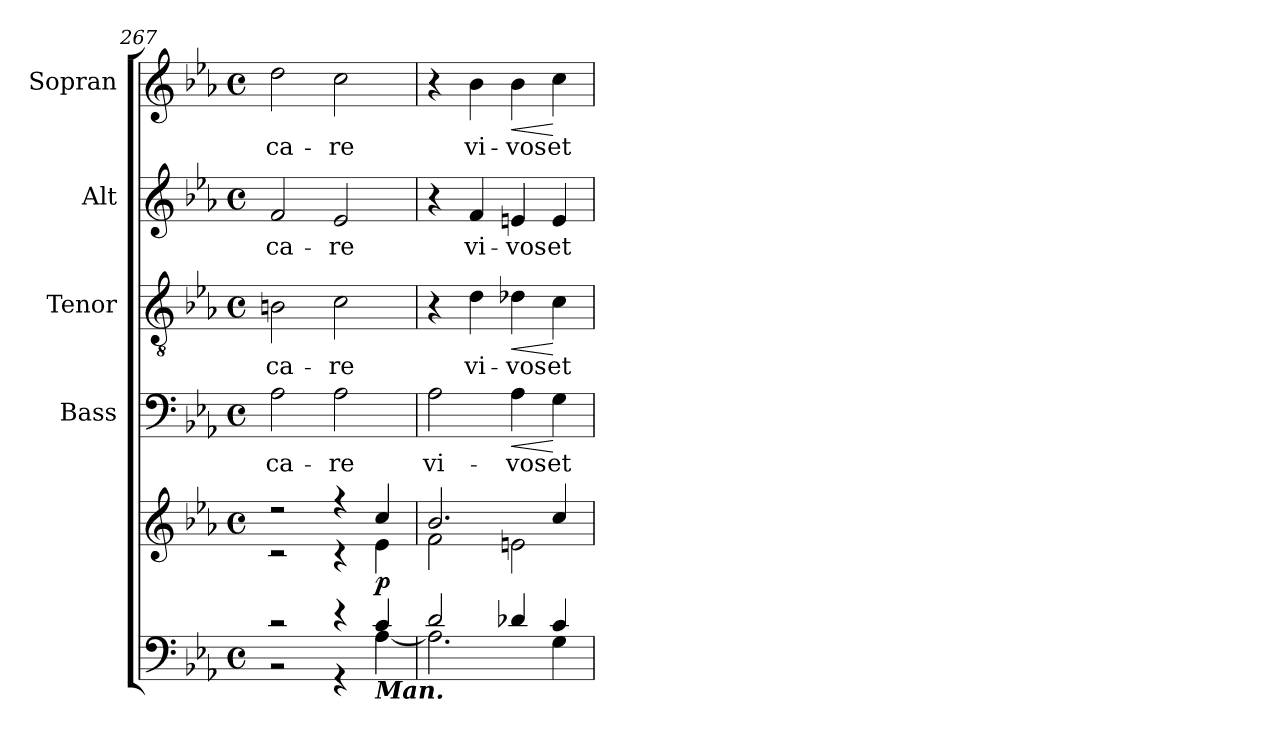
**kern	**kern	**dynam	**kern	**text	**dynam	**kern	**text	**dynam	**kern	**text	**kern	**text	**dynam
*part5	*part5	*part5	*part4	*part4	*part4	*part3	*part3	*part3	*part2	*part2	*part1	*part1	*part1
*staff6	*staff5	*staff5/6	*staff4	*staff4	*staff4	*staff3	*staff3	*staff3	*staff2	*staff2	*staff1	*staff1	*staff1
*	*	*	*I"Bass	*	*	*I"Tenor	*	*	*I"Alt	*	*I"Sopran	*	*
*	*	*	*I'B.	*	*	*I'T.	*	*	*I'A.	*	*I'S.	*	*
*clefF4	*clefG2	*	*clefF4	*	*	*clefGv2	*	*	*clefG2	*	*clefG2	*	*
*k[b-e-a-]	*k[b-e-a-]	*	*k[b-e-a-]	*	*	*k[b-e-a-]	*	*	*k[b-e-a-]	*	*k[b-e-a-]	*	*
*E-:	*E-:	*	*E-:	*	*	*E-:	*	*	*E-:	*	*E-:	*	*
*M4/4	*M4/4	*	*M4/4	*	*	*M4/4	*	*	*M4/4	*	*M4/4	*	*
*met(c)	*met(c)	*	*met(c)	*	*	*met(c)	*	*	*met(c)	*	*met(c)	*	*
=267	=267	=267	=267	=267	=267	=267	=267	=267	=267	=267	=267	=267	=267
*^	*^	*	*	*	*	*	*	*	*	*	*	*	*
!	!	!	!	!	!	!LO:LY:b	!	!	!LO:LY:b	!	!	!LO:LY:b	!	!LO:LY:b	!
2r	2r	2r	2r	.	2A-\	-ca-	.	2Bn\	-ca-	.	2f/	-ca-	2dd\	-ca-	.
!	!	!	!	!	!	!LO:LY:b	!	!	!LO:LY:b	!	!	!LO:LY:b	!	!LO:LY:b	!
4r	4r	4r	4r	.	2A-\	-re	.	2c\	-re	.	2e-/	-re	2cc\	-re	.
!LO:TX:b:Bi:t=Man.	!	!	!	!	!	!	!	!	!	!	!	!	!	!	!
!	!	!	!	!LO:DY:b	!	!	!	!	!	!	!	!	!	!	!
4c/	[<4A-\	4cc/	4e-\	p	.	.	.	.	.	.	.	.	.	.	.
!!LO:PB:g=z
=268	=268	=268	=268	=268	=268	=268	=268	=268	=268	=268	=268	=268	=268	=268	=268
!	!	!	!	!	!	!LO:LY:b	!	!	!	!	!	!	!	!	!
2d/	2.A-\]	2.b-/	2f\	.	2A-\	vi-	.	4r	.	.	4r	.	4r	.	.
!	!	!	!	!	!	!	!	!	!LO:LY:b	!	!	!LO:LY:b	!	!LO:LY:b	!
.	.	.	.	.	.	.	.	4d\	vi-	.	4f/	vi-	4b-\	vi-	.
!	!	!	!	!	!	!LO:LY:b	!LO:HP:b	!	!LO:LY:b	!LO:HP:b	!	!LO:LY:b	!	!LO:LY:b	!LO:HP:b
4d-X/	.	.	2en\	.	4A-\	-vos	<	4d-X\	-vos	<	4en/	-vos	4b-\	-vos	<
!	!	!	!	!	!	!LO:LY:b	!	!	!LO:LY:b	!	!	!LO:LY:b	!	!LO:LY:b	!
4c/	4G\	4cc/	.	.	4G\	et	[	4c\	et	[	4e/	et	4cc\	et	[
*v	*v	*	*	*	*	*	*	*	*	*	*	*	*	*	*
*	*v	*v	*	*	*	*	*	*	*	*	*	*	*	*
=	=	=	=	=	=	=	=	=	=	=	=	=	=
*-	*-	*-	*-	*-	*-	*-	*-	*-	*-	*-	*-	*-	*-
